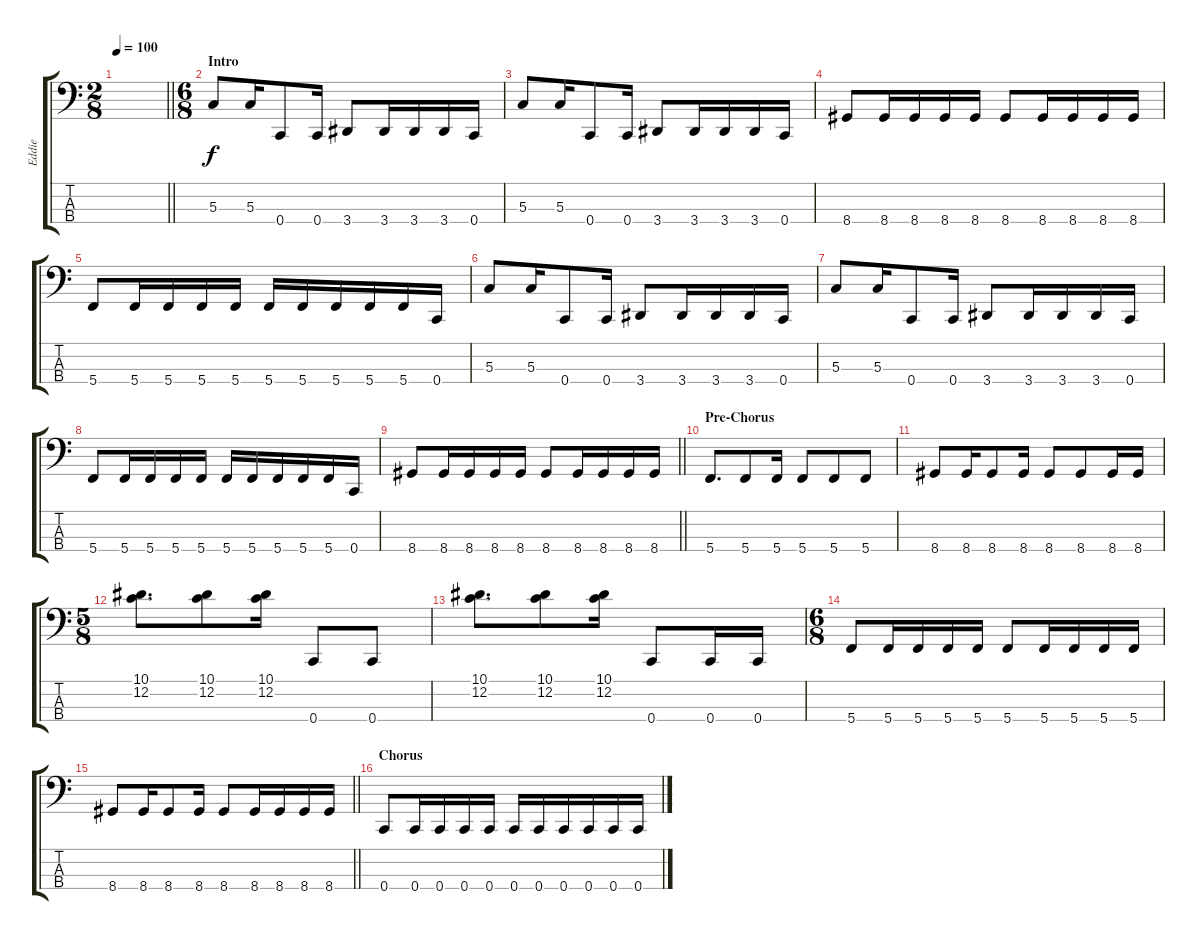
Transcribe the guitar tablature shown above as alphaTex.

\track ("Eddie" "Eddie") {instrument electricbasspick}
\staff {score tabs}
\tuning (F2 C2 G1 C1) {hide}
\ts (2 8)
\tempo 100
\clef f4
\barLineRight lightlight
\ks c
|
\ts (6 8)
\section ("" "Intro")
5.3.8 5.3.16 0.4.8 0.4.16 3.4.8 3.4.16 3.4.16 3.4.16 0.4.16 |
5.3.8 5.3.16 0.4.8 0.4.16 3.4.8 3.4.16 3.4.16 3.4.16 0.4.16 |
8.4.8 8.4.16 8.4.16 8.4.16 8.4.16 8.4.8 8.4.16 8.4.16 8.4.16 8.4.16 |
5.4.8 5.4.16 5.4.16 5.4.16 5.4.16 5.4.16 5.4.16 5.4.16 5.4.16 5.4.16 0.4.16 |
5.3.8 5.3.16 0.4.8 0.4.16 3.4.8 3.4.16 3.4.16 3.4.16 0.4.16 |
5.3.8 5.3.16 0.4.8 0.4.16 3.4.8 3.4.16 3.4.16 3.4.16 0.4.16 |
5.4.8 5.4.16 5.4.16 5.4.16 5.4.16 5.4.16 5.4.16 5.4.16 5.4.16 5.4.16 0.4.16 |
\barLineRight lightlight
8.4.8 8.4.16 8.4.16 8.4.16 8.4.16 8.4.8 8.4.16 8.4.16 8.4.16 8.4.16 |
\section ("" "Pre-Chorus")
5.4.8{d} 5.4.8 5.4.16 5.4.8 5.4.8 5.4.8 |
8.4.8 8.4.16 8.4.8 8.4.16 8.4.8 8.4.8 8.4.16 8.4.16 |
\ts (5 8)
(10.1 12.2).8{d} (10.1 12.2).8 (10.1 12.2).16 0.4.8 0.4.8 |
(10.1 12.2).8{d} (10.1 12.2).8 (10.1 12.2).16 0.4.8 0.4.16 0.4.16 |
\ts (6 8)
5.4.8 5.4.16 5.4.16 5.4.16 5.4.16 5.4.8 5.4.16 5.4.16 5.4.16 5.4.16 |
\barLineRight lightlight
8.4.8 8.4.16 8.4.8 8.4.16 8.4.8 8.4.16 8.4.16 8.4.16 8.4.16 |
\section ("" "Chorus")
0.4.8 0.4.16 0.4.16 0.4.16 0.4.16 0.4.16 0.4.16 0.4.16 0.4.16 0.4.16 0.4.16
